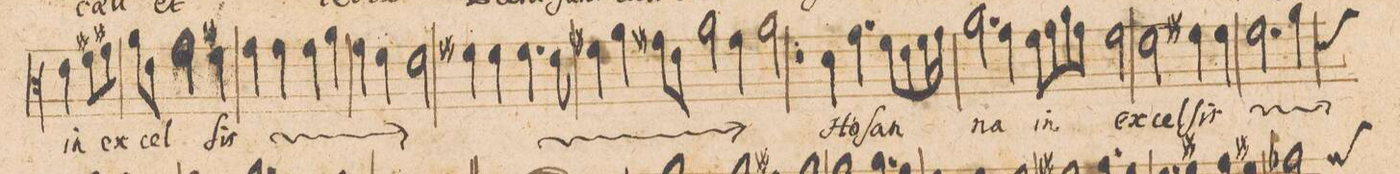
**kern	**text
*I"Canto	*
*clefC3	*
*k[]	*
*met(C|)	*
*M2/1	*
4e\	in
8f#X\L	ex-
8g#X\J	.
8a\L	-cel-
8e\J	.
2g#\	-ſis
4f#X\	.
=36-	=36-
*	*ij
4g#y\	Ho-
4g#\	-san-
4g#\	-na
4a\	in
4g#\	ex-
4f\	-cel-
2e\	-ſis
=37-	=37-
4f#X\	Ho-
4f#\	-san-
4.f#\	-na
8e\	in
4f#X\	.
4a\	ex-
8g#X\L	-cel-
8e\J	.
2a\	.
=38-	=38-
4g#y\	.
2a\	-ſis
1r	.
*	*Xij
=39-	=39-
4d\	Ho-
4.g\	-ſan-
8f\L	.
8e\	.
16f\L	.
16g\JJ	.
2.a\	-na
4g\	.
=40-	=40-
8f\L	in
8g\	.
8a\	.
8g\J	.
2f\	ex-
2e\	-cel
4f#X\	.
4f#\	.
=41-	=41-
2.f#y\	.
*custos:dd	*
4a\	.
*-	*-
